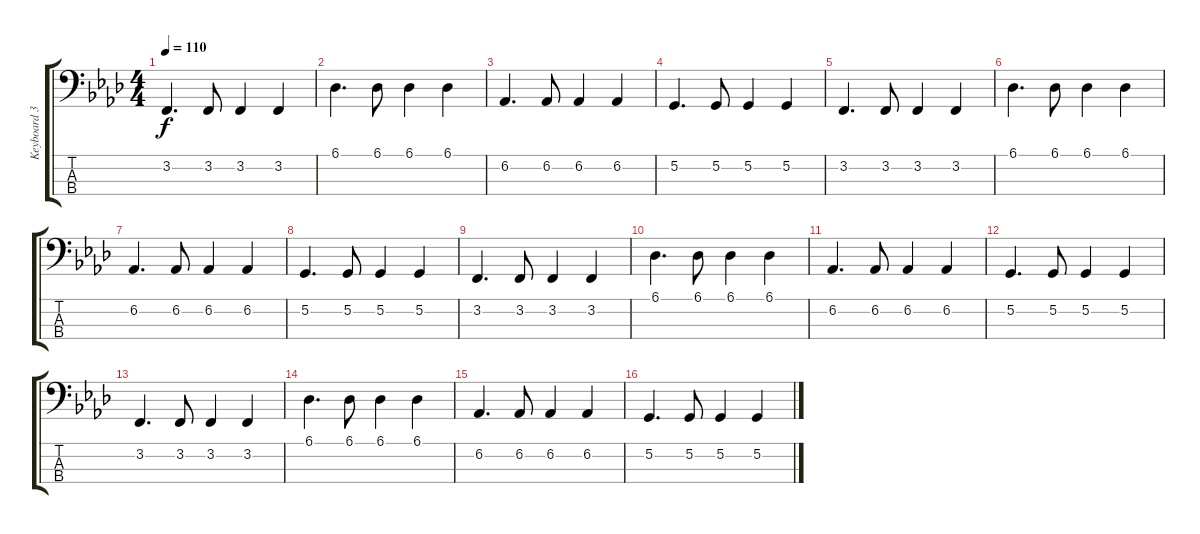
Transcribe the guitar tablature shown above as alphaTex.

\track ("Keyboard 3 (Low)" "Keyboard 3") {instrument frenchhorn}
\staff {score tabs}
\tuning (G2 D2 A1 E1) {hide}
\ts (4 4)
\tempo 110
\clef f4
\ks fminor
3.2.4{d dy f} 3.2.8 3.2.4 3.2.4 |
6.1.4{d} 6.1.8 6.1.4 6.1.4 |
6.2.4{d} 6.2.8 6.2.4 6.2.4 |
5.2.4{d} 5.2.8 5.2.4 5.2.4 |
3.2.4{d} 3.2.8 3.2.4 3.2.4 |
6.1.4{d} 6.1.8 6.1.4 6.1.4 |
6.2.4{d} 6.2.8 6.2.4 6.2.4 |
5.2.4{d} 5.2.8 5.2.4 5.2.4 |
3.2.4{d} 3.2.8 3.2.4 3.2.4 |
6.1.4{d} 6.1.8 6.1.4 6.1.4 |
6.2.4{d} 6.2.8 6.2.4 6.2.4 |
5.2.4{d} 5.2.8 5.2.4 5.2.4 |
3.2.4{d} 3.2.8 3.2.4 3.2.4 |
6.1.4{d} 6.1.8 6.1.4 6.1.4 |
6.2.4{d} 6.2.8 6.2.4 6.2.4 |
5.2.4{d} 5.2.8 5.2.4 5.2.4
